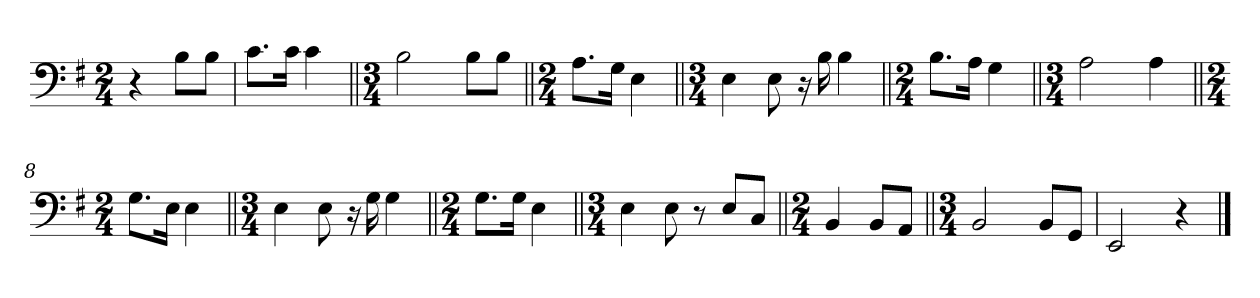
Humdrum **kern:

**kern
*part1
*staff1
*clefF4
*k[f#]
*M2/4
=1
4r
8B\L
8B\J
=2
8.c\L
16c\Jk
4c\
=3||
*M3/4
2B\
8B\L
8B\J
=4||
*M2/4
8.A\L
16G\Jk
4E\
=5||
*M3/4
4E\
8E\
16r
16B\
4B\
=6||
*M2/4
8.B\L
16A\Jk
4G\
=7||
*M3/4
2A\
4A\
=8||
*M2/4
8.G\L
16E\Jk
4E\
=9||
*M3/4
4E\
8E\
16r
16G\
4G\
=10||
*M2/4
8.G\L
16G\Jk
4E\
=11||
*M3/4
4E\
8E\
8r
8E/L
8C/J
=12||
*M2/4
4BB/
8BB/L
8AA/J
=13||
*M3/4
2BB/
8BB/L
8GG/J
=14
2EE/
4r
==
*-
